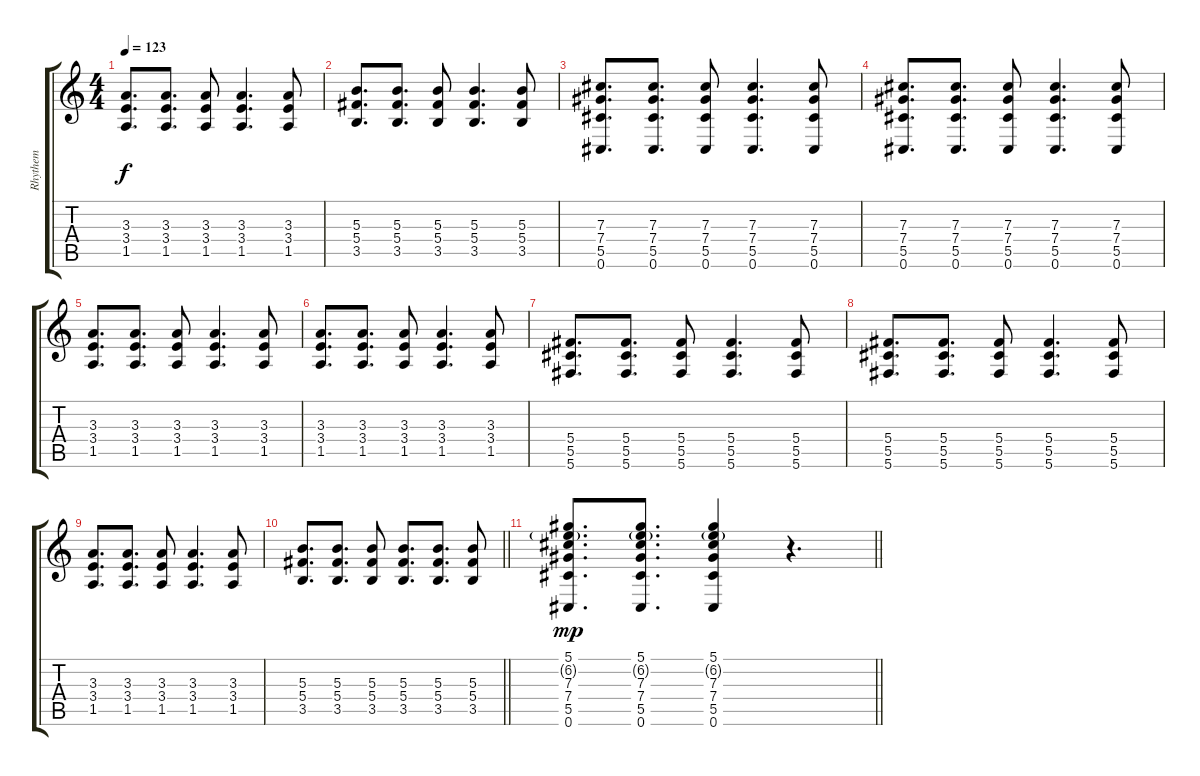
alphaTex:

\track ("Rhythem" "Rhythem") {instrument distortionguitar}
\staff {score tabs}
\tuning (Eb4 Bb3 Gb3 Db3 Ab2 Db2) {hide}
\ts (4 4)
\tempo 123
\clef g2
\ks c
(3.3 3.4 1.5).8{d dy f} (3.3 3.4 1.5).8{d} (3.3 3.4 1.5).8 (3.3 3.4 1.5).4{d} (3.3 3.4 1.5).8 |
(5.3 5.4 3.5).8{d} (5.3 5.4 3.5).8{d} (5.3 5.4 3.5).8 (5.3 5.4 3.5).4{d} (5.3 5.4 3.5).8 |
(7.3 7.4 5.5 0.6).8{d} (7.3 7.4 5.5 0.6).8{d} (7.3 7.4 5.5 0.6).8 (7.3 7.4 5.5 0.6).4{d} (7.3 7.4 5.5 0.6).8 |
(7.3 7.4 5.5 0.6).8{d} (7.3 7.4 5.5 0.6).8{d} (7.3 7.4 5.5 0.6).8 (7.3 7.4 5.5 0.6).4{d} (7.3 7.4 5.5 0.6).8 |
(3.3 3.4 1.5).8{d} (3.3 3.4 1.5).8{d} (3.3 3.4 1.5).8 (3.3 3.4 1.5).4{d} (3.3 3.4 1.5).8 |
(3.3 3.4 1.5).8{d} (3.3 3.4 1.5).8{d} (3.3 3.4 1.5).8 (3.3 3.4 1.5).4{d} (3.3 3.4 1.5).8 |
(5.4 5.5 5.6).8{d} (5.4 5.5 5.6).8{d} (5.4 5.5 5.6).8 (5.4 5.5 5.6).4{d} (5.4 5.5 5.6).8 |
(5.4 5.5 5.6).8{d} (5.4 5.5 5.6).8{d} (5.4 5.5 5.6).8 (5.4 5.5 5.6).4{d} (5.4 5.5 5.6).8 |
(3.3 3.4 1.5).8{d} (3.3 3.4 1.5).8{d} (3.3 3.4 1.5).8 (3.3 3.4 1.5).4{d} (3.3 3.4 1.5).8 |
\barLineRight lightlight
(5.3 5.4 3.5).8{d} (5.3 5.4 3.5).8{d} (5.3 5.4 3.5).8 (5.3 5.4 3.5).8{d} (5.3 5.4 3.5).8{d} (5.3 5.4 3.5).8 |
\barLineRight lightlight
(5.1 6.2{g} 7.3 7.4 5.5 0.6).8{d dy mp} (5.1 6.2{g} 7.3 7.4 5.5 0.6).8{d} (5.1 6.2{g} 7.3 7.4 5.5 0.6).4 r.4{d}
